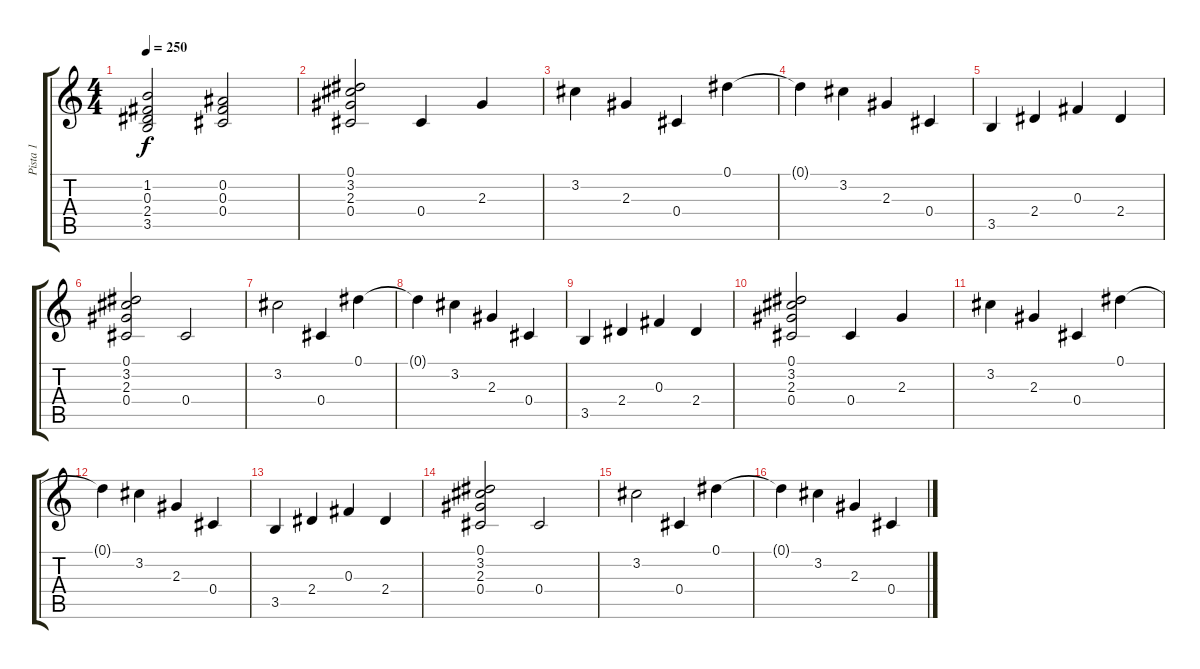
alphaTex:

\track ("Pista 1" "Pista 1") {instrument overdrivenguitar}
\staff {score tabs}
\tuning (Eb4 Bb3 Gb3 Db3 Ab2 Db2) {hide}
\ts (4 4)
\tempo 250
\clef g2
\ks c
(1.2 0.3 2.4 3.5).2{dy f} (0.2 0.3 0.4).2 |
(0.1 3.2 2.3 0.4).2 0.4.4 2.3.4 |
3.2.4 2.3.4 0.4.4 0.1.4 |
0.1{t}.4 3.2.4 2.3.4 0.4.4 |
3.5.4 2.4.4 0.3.4 2.4.4 |
(0.1 3.2 2.3 0.4).2 0.4.2 |
3.2.2 0.4.4 0.1.4 |
0.1{t}.4 3.2.4 2.3.4 0.4.4 |
3.5.4 2.4.4 0.3.4 2.4.4 |
(0.1 3.2 2.3 0.4).2 0.4.4 2.3.4 |
3.2.4 2.3.4 0.4.4 0.1.4 |
0.1{t}.4 3.2.4 2.3.4 0.4.4 |
3.5.4 2.4.4 0.3.4 2.4.4 |
(0.1 3.2 2.3 0.4).2 0.4.2 |
3.2.2 0.4.4 0.1.4 |
0.1{t}.4 3.2.4 2.3.4 0.4.4
